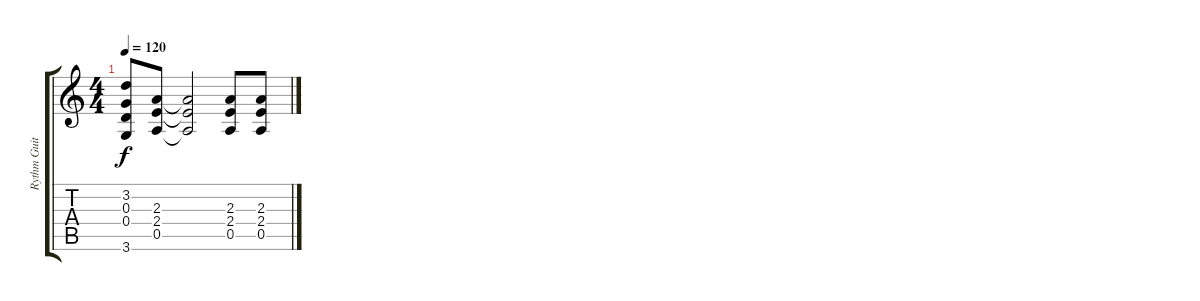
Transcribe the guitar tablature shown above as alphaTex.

\track ("Rythm Guitar" "Rythm Guit") {instrument distortionguitar}
\staff {score tabs}
\tuning (E4 B3 G3 D3 A2 E2) {hide}
\ts (4 4)
\tempo 120
\clef g2
\ks c
(3.2{t} 0.3{t} 0.4{t} 3.6{t}).8{dy f} (2.3 2.4 0.5).8 (2.3{t} 2.4{t} 0.5{t}).2 (2.3 2.4 0.5).8 (2.3 2.4 0.5).8
